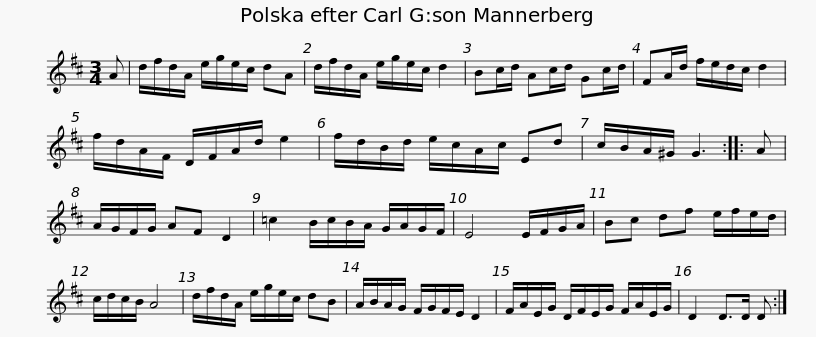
X:1
L:1/8
M:3/4
I:linebreak $
K:D
V:1 treble
V:1
 A | d/f/d/A/ e/g/e/c/ dA | d/f/d/A/ e/g/e/c/ d2 | Bc/d/ Ac/d/ Gc/d/ | FA/d/ f/e/d/c/ d2 | %5
 f/d/A/F/ D/F/A/d/ e2 |$ f/d/B/d/ e/c/A/c/ Ed | c/B/A/^G/ G3 :: A | A/G/F/G/ AF D2 | %10
 =c2 B/c/B/A/ G/A/G/F/ | E4 E/F/G/A/ |$ Bc df e/f/e/d/ | c/d/c/B/ A4 | d/f/d/A/ e/g/e/c/ dB | %15
 A/B/A/G/ F/G/F/E/ D2 | F/A/E/G/ D/F/E/G/ F/A/E/G/ |$ D2 D>D D :| %18
